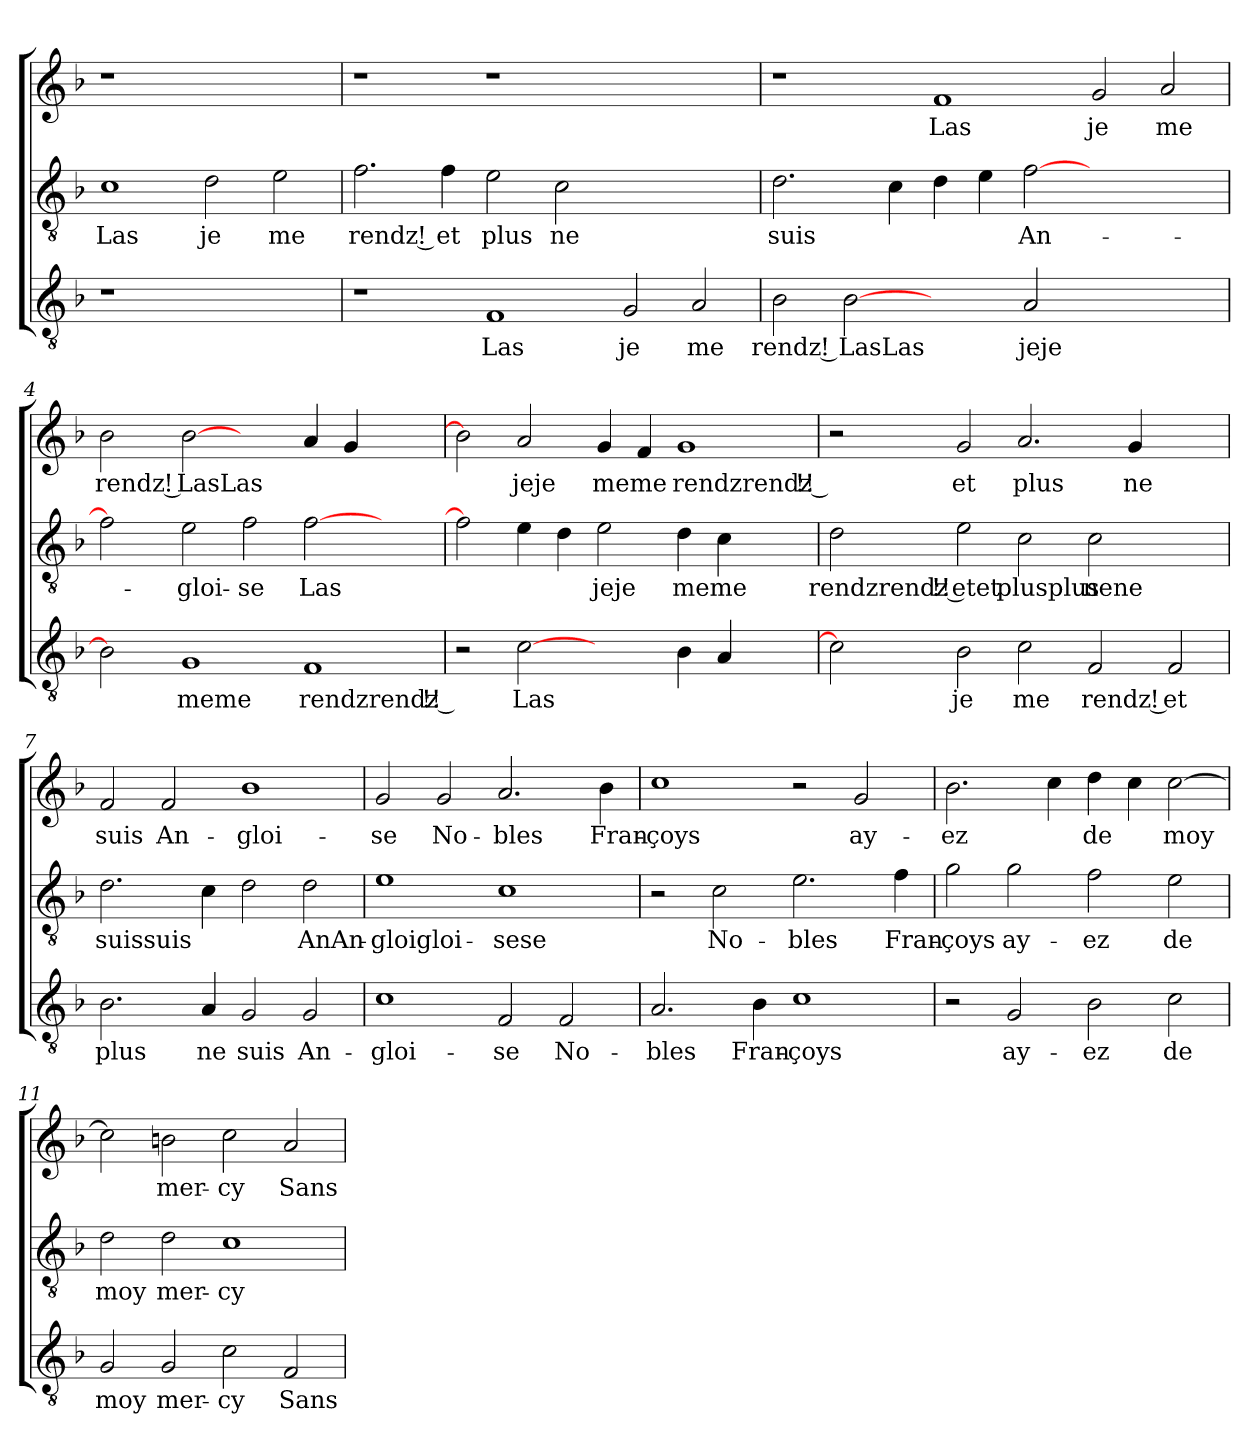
**kern	**text	**kern	**text	**kern	**text
*part3	*part3	*part2	*part2	*part1	*part1
*staff3	*staff3	*staff2	*staff2	*staff1	*staff1
*clefGv2	*	*clefGv2	*	*clefG2	*
*k[b-]	*	*k[b-]	*	*k[b-]	*
=1	=1	=1	=1	=1	=1
1r	.	1c	Las	1r	.
1ryy	.	2d	je	1ryy	.
.	.	2e	me	.	.
=2	=2	=2	=2	=2	=2
1r	.	2.f	rendz !	1r	.
.	.	4f	et	.	.
1F	Las	2e	plus	1r	.
.	.	2c	ne	.	.
2G	je	1ryy	.	1ryy	.
2A	me	.	.	.	.
=3	=3	=3	=3	=3	=3
2B-	rendz !	2.d	suis	1r	.
[2B-	LasLas	.	.	.	.
.	.	4c	.	.	.
2ryy	.	4d	.	1f	Las
.	.	4e	.	.	.
2A	jeje	[2f	An-	.	.
1ryy	.	1ryy	.	2g	je
.	.	.	.	2a	me
=4	=4	=4	=4	=4	=4
2B-]	.	2f]	.	2b-	rendz !
1G	meme	2e	-gloi-	[2b-	LasLas
.	.	2f	-se	2ryy	.
1F	rendzrendz !!	[2f	Las	4a	.
.	.	.	.	4g	.
.	.	2ryy	.	2ryy	.
=5	=5	=5	=5	=5	=5
2r	.	2f]	.	2b-]	.
[2c	Las	4e	.	2a	jeje
.	.	4d	.	.	.
2ryy	.	2e	jeje	4g	meme
.	.	.	.	4f	.
4B-	.	4d	meme	1g	rendzrendz !!
4A	.	4c	.	.	.
2ryy	.	2ryy	.	.	.
!!LO:LB:g=z
=6	=6	=6	=6	=6	=6
2c]	.	2d	rendzrendz !!	2r	.
2B-	je	2e	etet	2g	et
2c	me	2c	plusplus	2.a	plus
2F	rendz !	2c	nene	.	.
.	.	.	.	4g	ne
2F	et	2ryy	.	2ryy	.
=7	=7	=7	=7	=7	=7
2.B-	plus	2.d	suissuis	2f	suis
.	.	.	.	2f	An-
4A	ne	4c	.	.	.
2G	suis	2d	.	1b-	-gloi-
2G	An-	2d	AnAn-	.	.
=8	=8	=8	=8	=8	=8
1c	-gloi-	1e	-gloigloi-	2g	-se
.	.	.	.	2g	No-
2F	-se	1c	-sese	2.a	-bles
2F	No-	.	.	.	.
.	.	.	.	4b-	Fran-
=9	=9	=9	=9	=9	=9
2.A	-bles	2r	.	1cc	-çoys
.	.	2c	No-	.	.
4B-	Fran-	.	.	.	.
1c	-çoys	2.e	-bles	2r	.
.	.	.	.	2g	ay-
.	.	4f	Fran-	.	.
=10	=10	=10	=10	=10	=10
2r	.	2g	-çoys	2.b-	-ez
2G	ay-	2g	ay-	.	.
.	.	.	.	4cc	.
2B-	-ez	2f	-ez	4dd	de
.	.	.	.	4cc	.
2c	de	2e	de	[2cc	moy
=11	=11	=11	=11	=11	=11
2G	moy	2d	moy	2cc]	.
2G	mer-	2d	mer-	2bn	mer-
2c	-cy	1c	-cy	2cc	-cy
2F	Sans	.	.	2a	Sans
=	=	=	=	=	=
*-	*-	*-	*-	*-	*-
